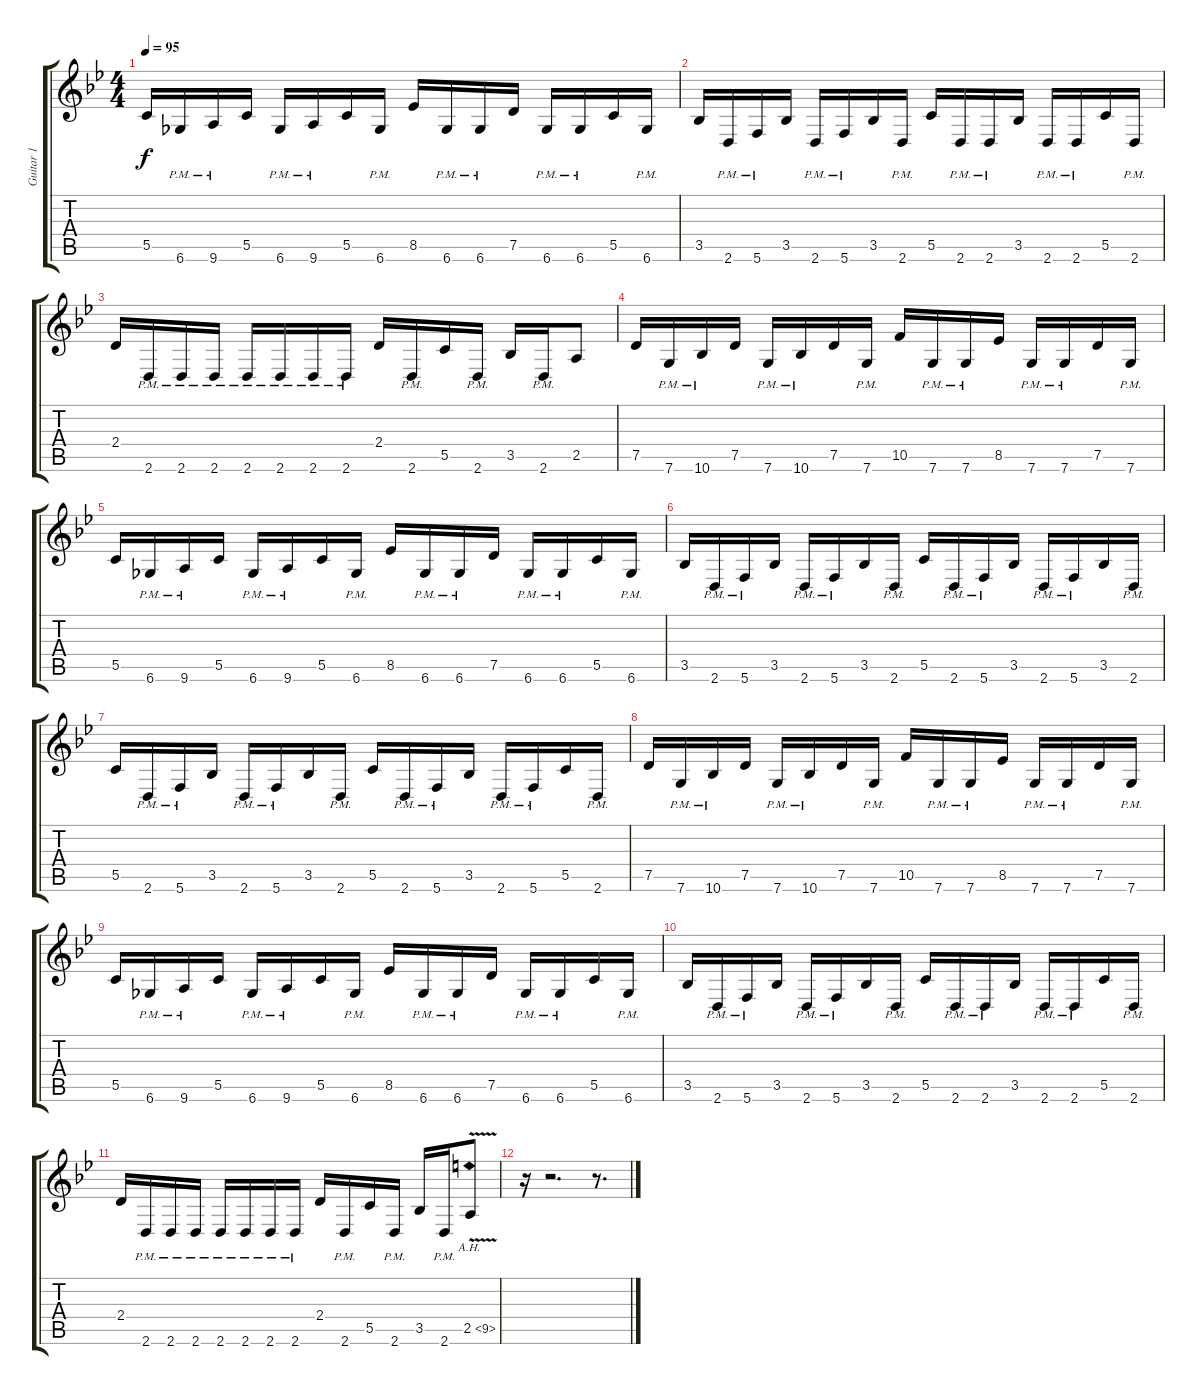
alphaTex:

\track ("Guitar 1" "Guitar 1") {instrument distortionguitar}
\staff {score tabs}
\tuning (D4 A3 F3 C3 G2 C2) {hide}
\ts (4 4)
\tempo 95
\clef g2
\ks gminor
5.5.16{dy f} 6.6{pm}.16 9.6{pm}.16 5.5.16 6.6{pm}.16 9.6{pm}.16 5.5.16 6.6{pm}.16 8.5.16 6.6{pm}.16 6.6{pm}.16 7.5.16 6.6{pm}.16 6.6{pm}.16 5.5.16 6.6{pm}.16 |
3.5.16 2.6{pm}.16 5.6{pm}.16 3.5.16 2.6{pm}.16 5.6{pm}.16 3.5.16 2.6{pm}.16 5.5.16 2.6{pm}.16 2.6{pm}.16 3.5.16 2.6{pm}.16 2.6{pm}.16 5.5.16 2.6{pm}.16 |
2.4.16 2.6{pm}.16 2.6{pm}.16 2.6{pm}.16 2.6{pm}.16 2.6{pm}.16 2.6{pm}.16 2.6{pm}.16 2.4.16 2.6{pm}.16 5.5.16 2.6{pm}.16 3.5.16 2.6{pm}.16 2.5.8 |
7.5.16 7.6{pm}.16 10.6{pm}.16 7.5.16 7.6{pm}.16 10.6{pm}.16 7.5.16 7.6{pm}.16 10.5.16 7.6{pm}.16 7.6{pm}.16 8.5.16 7.6{pm}.16 7.6{pm}.16 7.5.16 7.6{pm}.16 |
5.5.16 6.6{pm}.16 9.6{pm}.16 5.5.16 6.6{pm}.16 9.6{pm}.16 5.5.16 6.6{pm}.16 8.5.16 6.6{pm}.16 6.6{pm}.16 7.5.16 6.6{pm}.16 6.6{pm}.16 5.5.16 6.6{pm}.16 |
3.5.16 2.6{pm}.16 5.6{pm}.16 3.5.16 2.6{pm}.16 5.6{pm}.16 3.5.16 2.6{pm}.16 5.5.16 2.6{pm}.16 5.6{pm}.16 3.5.16 2.6{pm}.16 5.6{pm}.16 3.5.16 2.6{pm}.16 |
5.5.16 2.6{pm}.16 5.6{pm}.16 3.5.16 2.6{pm}.16 5.6{pm}.16 3.5.16 2.6{pm}.16 5.5.16 2.6{pm}.16 5.6{pm}.16 3.5.16 2.6{pm}.16 5.6{pm}.16 5.5.16 2.6{pm}.16 |
7.5.16 7.6{pm}.16 10.6{pm}.16 7.5.16 7.6{pm}.16 10.6{pm}.16 7.5.16 7.6{pm}.16 10.5.16 7.6{pm}.16 7.6{pm}.16 8.5.16 7.6{pm}.16 7.6{pm}.16 7.5.16 7.6{pm}.16 |
5.5.16 6.6{pm}.16 9.6{pm}.16 5.5.16 6.6{pm}.16 9.6{pm}.16 5.5.16 6.6{pm}.16 8.5.16 6.6{pm}.16 6.6{pm}.16 7.5.16 6.6{pm}.16 6.6{pm}.16 5.5.16 6.6{pm}.16 |
3.5.16 2.6{pm}.16 5.6{pm}.16 3.5.16 2.6{pm}.16 5.6{pm}.16 3.5.16 2.6{pm}.16 5.5.16 2.6{pm}.16 2.6{pm}.16 3.5.16 2.6{pm}.16 2.6{pm}.16 5.5.16 2.6{pm}.16 |
2.4.16 2.6{pm}.16 2.6{pm}.16 2.6{pm}.16 2.6{pm}.16 2.6{pm}.16 2.6{pm}.16 2.6{pm}.16 2.4.16 2.6{pm}.16 5.5.16 2.6{pm}.16 3.5.16 2.6{pm}.16 2.5{ah 7 v}.8 |
r.16 r.2{d} r.8{d}
